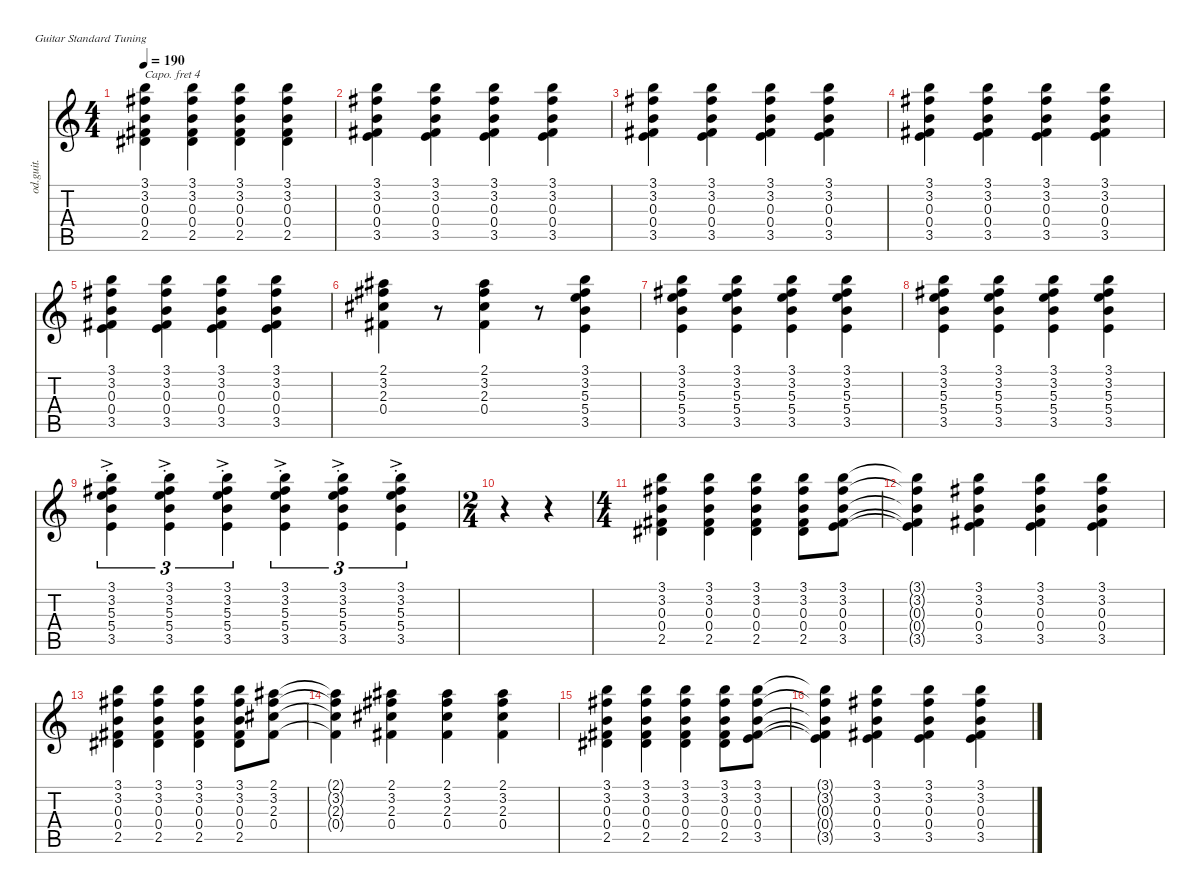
\defaultSystemsLayout 4
\hideDynamics
\bracketExtendMode nobrackets
\track ("Left Guitar" "od.guit.") {instrument overdrivenguitar}
\staff {score tabs}
\capo 4
\tuning (E4 B3 G3 D3 A2 E2)
\ts (4 4)
\tempo 190
\clef g2
\ks c
(3.1 3.2{acc #} 0.3 0.4{acc #} 2.5{acc #}).4{dy mf} (3.1 3.2{acc #} 0.3 0.4{acc #} 2.5{acc #}).4 (3.1 3.2{acc #} 0.3 0.4{acc #} 2.5{acc #}).4 (3.1 3.2{acc #} 0.3 0.4{acc #} 2.5{acc #}).4 |
(3.1 3.2{acc #} 0.3 0.4{acc #} 3.5).4 (3.1 3.2{acc #} 0.3 0.4{acc #} 3.5).4 (3.1 3.2{acc #} 0.3 0.4{acc #} 3.5).4 (3.1 3.2{acc #} 0.3 0.4{acc #} 3.5).4 |
(3.1 3.2{acc #} 0.3 0.4{acc #} 3.5).4 (3.1 3.2{acc #} 0.3 0.4{acc #} 3.5).4 (3.1 3.2{acc #} 0.3 0.4{acc #} 3.5).4 (3.1 3.2{acc #} 0.3 0.4{acc #} 3.5).4 |
(3.1 3.2{acc #} 0.3 0.4{acc #} 3.5).4 (3.1 3.2{acc #} 0.3 0.4{acc #} 3.5).4 (3.1 3.2{acc #} 0.3 0.4{acc #} 3.5).4 (3.1 3.2{acc #} 0.3 0.4{acc #} 3.5).4 |
(3.1 3.2{acc #} 0.3 0.4{acc #} 3.5).4 (3.1 3.2{acc #} 0.3 0.4{acc #} 3.5).4 (3.1 3.2{acc #} 0.3 0.4{acc #} 3.5).4 (3.1 3.2{acc #} 0.3 0.4{acc #} 3.5).4 |
(2.1{acc #} 3.2{acc #} 2.3{acc #} 0.4{acc #}).4 r.8 (2.1{acc #} 3.2{acc #} 2.3{acc #} 0.4{acc #}).4 r.8 (3.1 3.2{acc #} 5.3 5.4 3.5).4 |
(3.1 3.2{acc #} 5.3 5.4 3.5).4 (3.1 3.2{acc #} 5.3 5.4 3.5).4 (3.1 3.2{acc #} 5.3 5.4 3.5).4 (3.1 3.2{acc #} 5.3 5.4 3.5).4 |
(3.1 3.2{acc #} 5.3 5.4 3.5).4 (3.1 3.2{acc #} 5.3 5.4 3.5).4 (3.1 3.2{acc #} 5.3 5.4 3.5).4 (3.1 3.2{acc #} 5.3 5.4 3.5).4 |
(3.1{ac st} 3.2{ac st acc #} 5.3{ac st} 5.4{ac st} 3.5{ac st}).4{tu (3 2) dy p} (3.1{ac st} 3.2{ac st acc #} 5.3{ac st} 5.4{ac st} 3.5{ac st}).4{tu (3 2)} (3.1{ac st} 3.2{ac st acc #} 5.3{ac st} 5.4{ac st} 3.5{ac st}).4{tu (3 2)} (3.1{ac st} 3.2{ac st acc #} 5.3{ac st} 5.4{ac st} 3.5{ac st}).4{tu (3 2)} (3.1{ac st} 3.2{ac st acc #} 5.3{ac st} 5.4{ac st} 3.5{ac st}).4{tu (3 2)} (3.1{ac st} 3.2{ac st acc #} 5.3{ac st} 5.4{ac st} 3.5{ac st}).4{tu (3 2)} |
\ts (2 4)
\beaming (8 2 2 2 2)
r.4 r.4 |
\ts (4 4)
\beaming (8 2 2 2 2)
(3.1 3.2{acc #} 0.3 0.4{acc #} 2.5{acc #}).4{dy mf} (3.1 3.2{acc #} 0.3 0.4{acc #} 2.5{acc #}).4 (3.1 3.2{acc #} 0.3 0.4{acc #} 2.5{acc #}).4 (3.1 3.2{acc #} 0.3 0.4{acc #} 2.5{acc #}).8 (3.1 3.2{acc #} 0.3 0.4{acc #} 3.5).8 |
(3.1{t} 3.2{t acc #} 0.3{t} 0.4{t acc #} 3.5{t}).4 (3.1 3.2{acc #} 0.3 0.4{acc #} 3.5).4 (3.1 3.2{acc #} 0.3 0.4{acc #} 3.5).4 (3.1 3.2{acc #} 0.3 0.4{acc #} 3.5).4 |
(3.1 3.2{acc #} 0.3 0.4{acc #} 2.5{acc #}).4 (3.1 3.2{acc #} 0.3 0.4{acc #} 2.5{acc #}).4 (3.1 3.2{acc #} 0.3 0.4{acc #} 2.5{acc #}).4 (3.1 3.2{acc #} 0.3 0.4{acc #} 2.5{acc #}).8 (2.1{acc #} 3.2{acc #} 2.3{acc #} 0.4{acc #}).8 |
(2.1{t acc #} 3.2{t acc #} 2.3{t acc #} 0.4{t acc #}).4 (2.1{acc #} 3.2{acc #} 2.3{acc #} 0.4{acc #}).4 (2.1{acc #} 3.2{acc #} 2.3{acc #} 0.4{acc #}).4 (2.1{acc #} 3.2{acc #} 2.3{acc #} 0.4{acc #}).4 |
(3.1 3.2{acc #} 0.3 0.4{acc #} 2.5{acc #}).4 (3.1 3.2{acc #} 0.3 0.4{acc #} 2.5{acc #}).4 (3.1 3.2{acc #} 0.3 0.4{acc #} 2.5{acc #}).4 (3.1 3.2{acc #} 0.3 0.4{acc #} 2.5{acc #}).8 (3.1 3.2{acc #} 0.3 0.4{acc #} 3.5).8 |
(3.1{t} 3.2{t acc #} 0.3{t} 0.4{t acc #} 3.5{t}).4 (3.1 3.2{acc #} 0.3 0.4{acc #} 3.5).4 (3.1 3.2{acc #} 0.3 0.4{acc #} 3.5).4 (3.1 3.2{acc #} 0.3 0.4{acc #} 3.5).4
